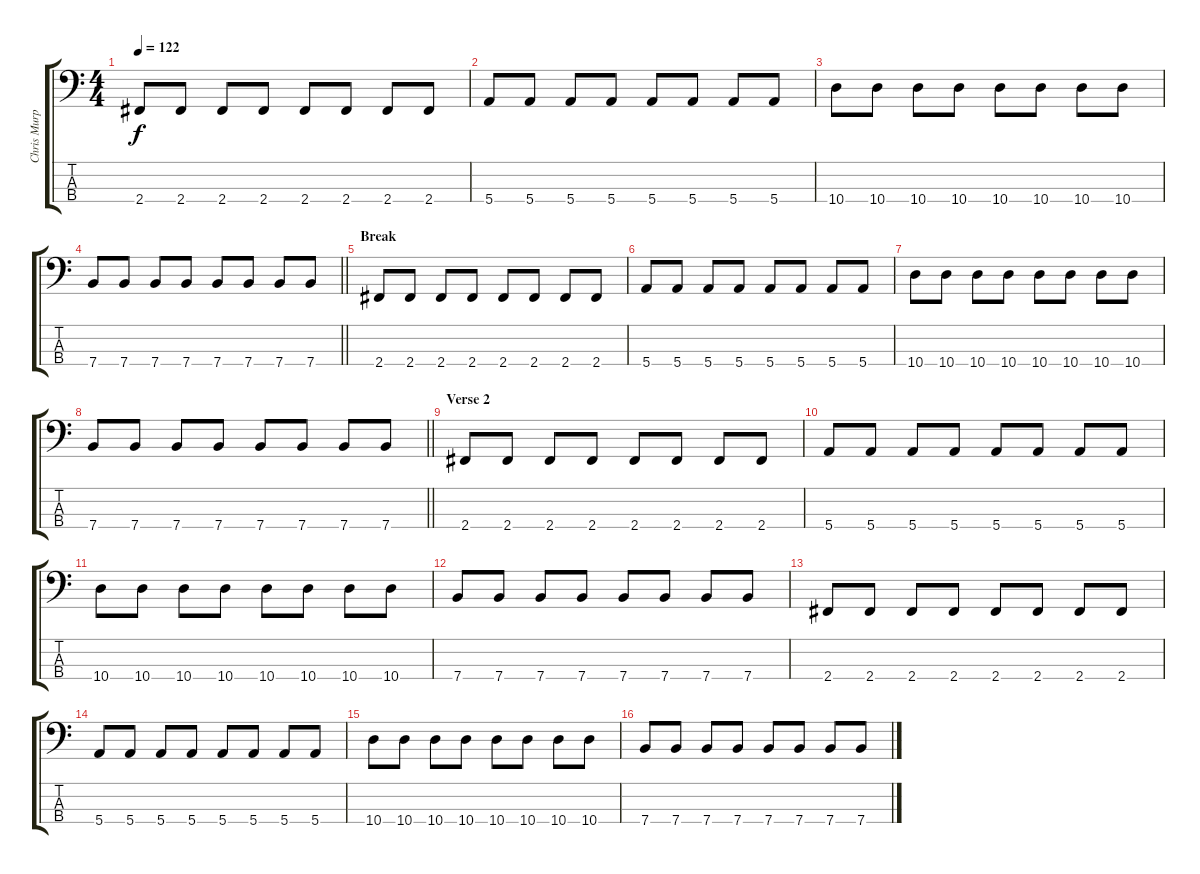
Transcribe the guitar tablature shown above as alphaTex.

\track ("Chris Murphy" "Chris Murp") {instrument electricbassfinger}
\staff {score tabs}
\tuning (G2 D2 A1 E1) {hide}
\ts (4 4)
\tempo 122
\clef f4
\ks c
2.4.8{dy f} 2.4.8 2.4.8 2.4.8 2.4.8 2.4.8 2.4.8 2.4.8 |
5.4.8 5.4.8 5.4.8 5.4.8 5.4.8 5.4.8 5.4.8 5.4.8 |
10.4.8 10.4.8 10.4.8 10.4.8 10.4.8 10.4.8 10.4.8 10.4.8 |
\barLineRight lightlight
7.4.8 7.4.8 7.4.8 7.4.8 7.4.8 7.4.8 7.4.8 7.4.8 |
\section ("" "Break")
2.4.8 2.4.8 2.4.8 2.4.8 2.4.8 2.4.8 2.4.8 2.4.8 |
5.4.8 5.4.8 5.4.8 5.4.8 5.4.8 5.4.8 5.4.8 5.4.8 |
10.4.8 10.4.8 10.4.8 10.4.8 10.4.8 10.4.8 10.4.8 10.4.8 |
\barLineRight lightlight
7.4.8 7.4.8 7.4.8 7.4.8 7.4.8 7.4.8 7.4.8 7.4.8 |
\section ("" "Verse 2")
2.4.8 2.4.8 2.4.8 2.4.8 2.4.8 2.4.8 2.4.8 2.4.8 |
5.4.8 5.4.8 5.4.8 5.4.8 5.4.8 5.4.8 5.4.8 5.4.8 |
10.4.8 10.4.8 10.4.8 10.4.8 10.4.8 10.4.8 10.4.8 10.4.8 |
7.4.8 7.4.8 7.4.8 7.4.8 7.4.8 7.4.8 7.4.8 7.4.8 |
2.4.8 2.4.8 2.4.8 2.4.8 2.4.8 2.4.8 2.4.8 2.4.8 |
5.4.8 5.4.8 5.4.8 5.4.8 5.4.8 5.4.8 5.4.8 5.4.8 |
10.4.8 10.4.8 10.4.8 10.4.8 10.4.8 10.4.8 10.4.8 10.4.8 |
7.4.8 7.4.8 7.4.8 7.4.8 7.4.8 7.4.8 7.4.8 7.4.8
